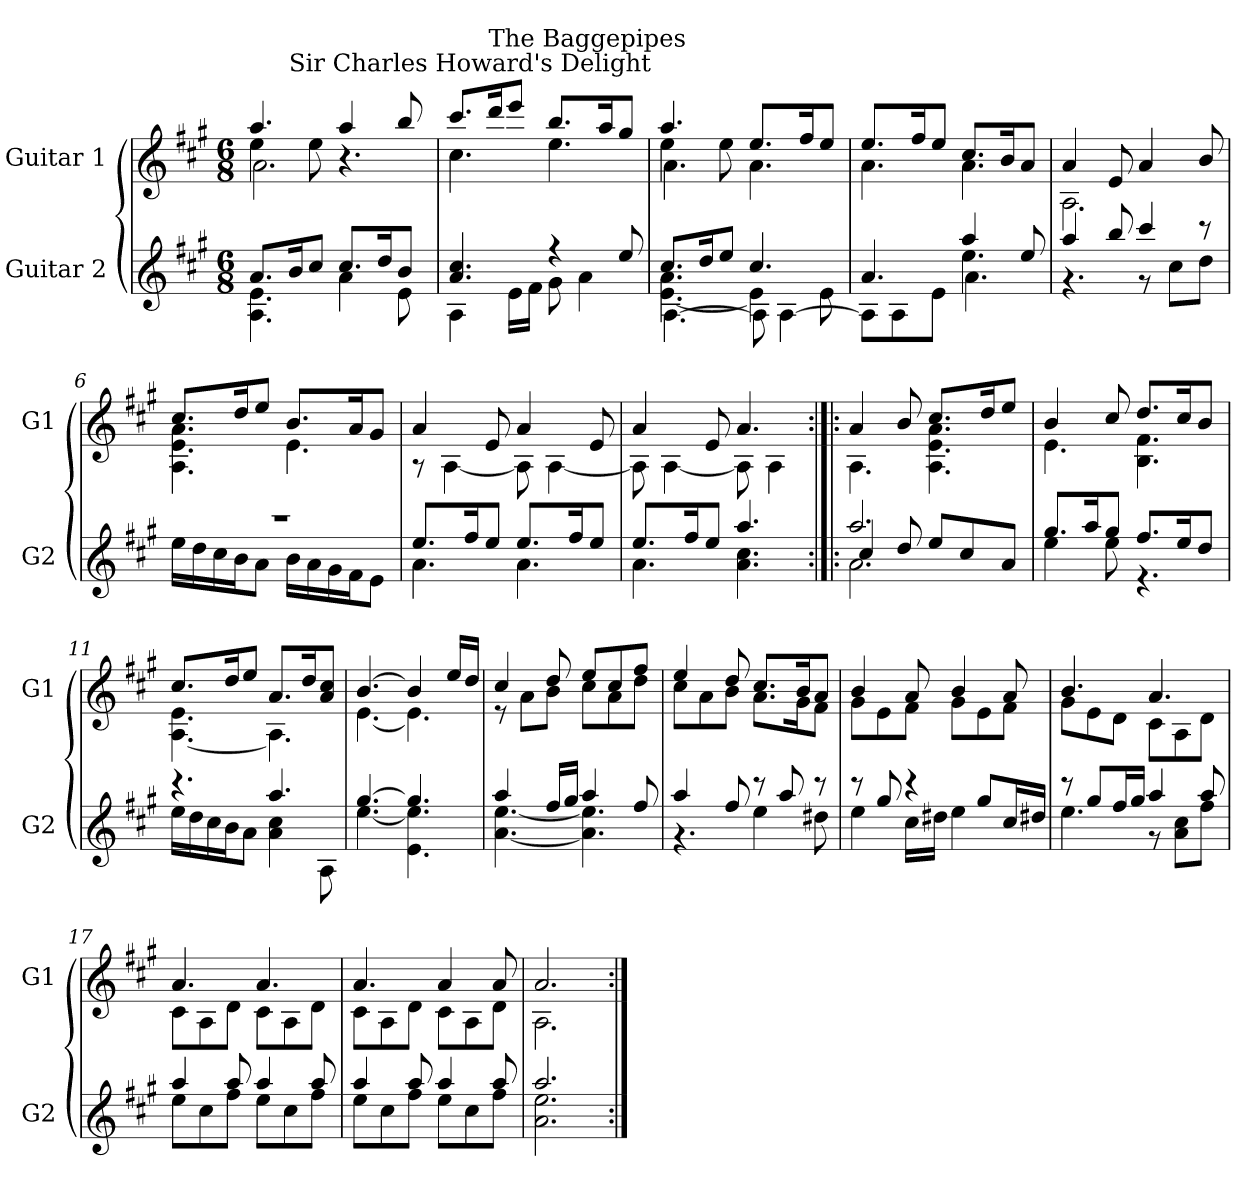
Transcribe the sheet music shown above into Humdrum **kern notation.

**kern	**kern
*part2	*part1
*staff2	*staff1
*I"Guitar 2	*I"Guitar 1
*I'G2	*I'G1
!!LO:PB:g=z
*clefG2	*clefG2
*ITrd7c12	*ITrd7c12
*k[f#c#g#]	*k[f#c#g#]
*A:	*A:
*M6/8	*M6/8
*MM90	*MM90
=1	=1
*^	*^
*	*	*	*^
*	*	*	*	*^
8.Ai/L	4.AAi\ 4.Ei	4.ai/	4ei\	2.Ai\	8.ryy
!	!	!	!	!	!LO:TX:a:t=Sir Charles Howard's Delight
16Bi/k	.	.	.	.	2ryy
8c#i/J	.	.	8ei\	.	.
8.c#i/L	4Ai\	4ai/	4.r	.	.
16di/k	.	.	.	.	.
8Bi/J	8Ei\	8bi/	.	.	.
.	.	.	.	.	16ryy
*	*	*	*v	*v	*v
=2	=2	=2	=2
4.Ai/ 4.c#i	4AAi\	8.cc#i/L	4.c#i\
!	!	!LO:TX:a:t=The Baggepipes	!
.	.	16ddi/k	.
.	16Ei\LL	8eei/J	.
.	16F#i\JJ	.	.
4r	8G#i\	8.bi/L	4.ei\
.	4Ai\	.	.
.	.	16ai/k	.
8ei/	.	8g#i/J	.
=3	=3	=3	=3
*	*^	*	*^
8.c#i/L	[<4.Ei\ 4.Ai	[<4.AAi\	4.ai/	4ei\	4.Ai\
16di/k	.	.	.	.	.
8ei/J	.	.	.	8ei\	.
4.c#i/	4Ei\]	8AAi\]	8.ei/L	4.Ai\	4.ryy
.	.	[<4AAi\	.	.	.
.	.	.	16f#i/k	.	.
.	8Ei\	.	8ei/J	.	.
*	*	*	*	*v	*v
=4	=4	=4	=4	=4
4.Ai/	4.ryy	8AAi\L]	8.ei/L	4.Ai\
.	.	8AAi\	.	.
.	.	.	16f#i/k	.
.	.	8Ei\J	8ei/J	.
4ai/	4.ei\	4.Ai\	8.c#i/L	4.Ai\
.	.	.	16Bi/k	.
8ei/	.	.	8Ai/J	.
*	*v	*v	*	*
=5	=5	=5	=5
4ai/	4.r	4Ai/	2.AAi\
8bi/	.	8Ei/	.
4cc#i/	8r	4Ai/	.
.	8c#i\L	.	.
8r	8di\J	8Bi/	.
!!LO:LB:g=z	!!
=6	=6	=6	=6
!LO:N:vis=1	!	!	!
2.r	16ei\LL	8.c#i/L	4.AAi\ 4.Ei 4.Ai
.	16di\	.	.
.	16c#i\	.	.
.	16Bi\J	16di/k	.
.	8Ai\J	8ei/J	.
.	16Bi\LL	8.Bi/L	4.Ei\
.	16Ai\	.	.
.	16G#i\	.	.
.	16F#i\J	16Ai/k	.
.	8Ei\J	8G#i/J	.
=7	=7	=7	=7
8.ei/L	4.Ai\	4Ai/	8r
.	.	.	[<4AAi\
16f#i/k	.	.	.
8ei/J	.	8Ei/	.
8.ei/L	4.Ai\	4Ai/	8AAi\]
.	.	.	[<4AAi\
16f#i/k	.	.	.
8ei/J	.	8Ei/	.
=8	=8	=8	=8
8.ei/L	4.Ai\	4Ai/	8AAi\]
.	.	.	[<4AAi\
16f#i/k	.	.	.
8ei/J	.	8Ei/	.
4.ai/	4.Ai\ 4.c#i	4.Ai/	8AAi\]
.	.	.	4AAi\
=9:|!|:	=9:|!|:	=9:|!|:	=9:|!|:
*	*^	*	*
2.ai/	4c#i/	2.Ai\	4Ai/	4.AAi\
.	8di/	.	8Bi/	.
.	8ei/L	.	8.c#i/L	4.AAi\ 4.Ei 4.Ai
.	8c#i/	.	.	.
.	.	.	16di/k	.
.	8Ai/J	.	8ei/J	.
*	*v	*v	*	*
=10	=10	=10	=10
8.g#i/L	4ei\	4Bi/	4.Ei\
16ai/k	.	.	.
8g#i/J	8ei\	8c#i/	.
8.f#i/L	4.r	8.di/L	4.BBi\ 4.F#i
16ei/k	.	16c#i/k	.
8di/J	.	8Bi/J	.
!!LO:LB:g=z	!!
=11	=11	=11	=11
4.r	16ei\LL	8.c#i/L	[<4.AAi\ 4.Ei
.	16di\	.	.
.	16c#i\	.	.
.	16Bi\J	16di/k	.
.	8Ai\J	8ei/J	.
4.ai/	4Ai\ 4c#i	8.Ai/L	4.AAi\]
.	.	16di/k	.
.	8AAi\	8Ai/ 8c#iJ	.
=12	=12	=12	=12
[>4.g#i/	[<4.ei\	[>4.Bi/	[<4.Ei\
4.g#i/]	4.Ei\ 4.ei]	4Bi/]	4.Ei\]
.	.	16ei/LL	.
.	.	16di/JJ	.
=13	=13	=13	=13
4ai/	[<4.Ai\ [<4.ei	4c#i/	8r
.	.	.	8Ai\L
16f#i/LL	.	8di/	8Bi\J
16g#i/JJ	.	.	.
4ai/	4.Ai\] 4.ei]	8ei/L	8c#i\L
.	.	8c#i/	8Ai\
8f#i/	.	8f#i/J	8di\J
=14	=14	=14	=14
4ai/	4.r	4ei/	8c#i\L
.	.	.	8Ai\
8f#i/	.	8di/	8Bi\J
8r	4ei\	8.c#i/L	8.Ai\L
8ai/	.	.	.
.	.	16Bi/k	16G#i\k
8r	8d#Xi\	8Ai/J	8F#i\J
!!LO:LB:g=z	!!
=15	=15	=15	=15
8r	4ei\	4Bi/	8G#i\L
8g#i/	.	.	8Ei\
4r	16c#i\LL	8Ai/	8F#i\J
.	16d#Xi\JJ	.	.
.	4ei\	4Bi/	8G#i\L
8g#i/L	.	.	8Ei\
16c#i/L	8ryy	8Ai/	8F#i\J
16d#Xi/JJ	.	.	.
=16	=16	=16	=16
8r	4.ei\	4.Bi/	8G#i\L
8g#i/L	.	.	8Ei\
16f#i/L	.	.	8Di\J
16g#i/JJ	.	.	.
4ai/	8r	4.Ai/	8C#i\L
.	8Ai\ 8c#iL	.	8AAi\
8ai/	8f#i\J	.	8Di\J
=17	=17	=17	=17
4ai/	8ei\L	4.Ai/	8C#i\L
.	8c#i\	.	8AAi\
8ai/	8f#i\J	.	8Di\J
4ai/	8ei\L	4.Ai/	8C#i\L
.	8c#i\	.	8AAi\
8ai/	8f#i\J	.	8Di\J
=18	=18	=18	=18
4ai/	8ei\L	4.Ai/	8C#i\L
.	8c#i\	.	8AAi\
8ai/	8f#i\J	.	8Di\J
4ai/	8ei\L	4Ai/	8C#i\L
.	8c#i\	.	8AAi\
8ai/	8f#i\J	8Ai/	8Di\J
=19	=19	=19	=19
2.ai/	2.Ai\ 2.ei	2.Ai/	2.AAi\
*v	*v	*	*
*	*v	*v
=:|!	=:|!
*-	*-
